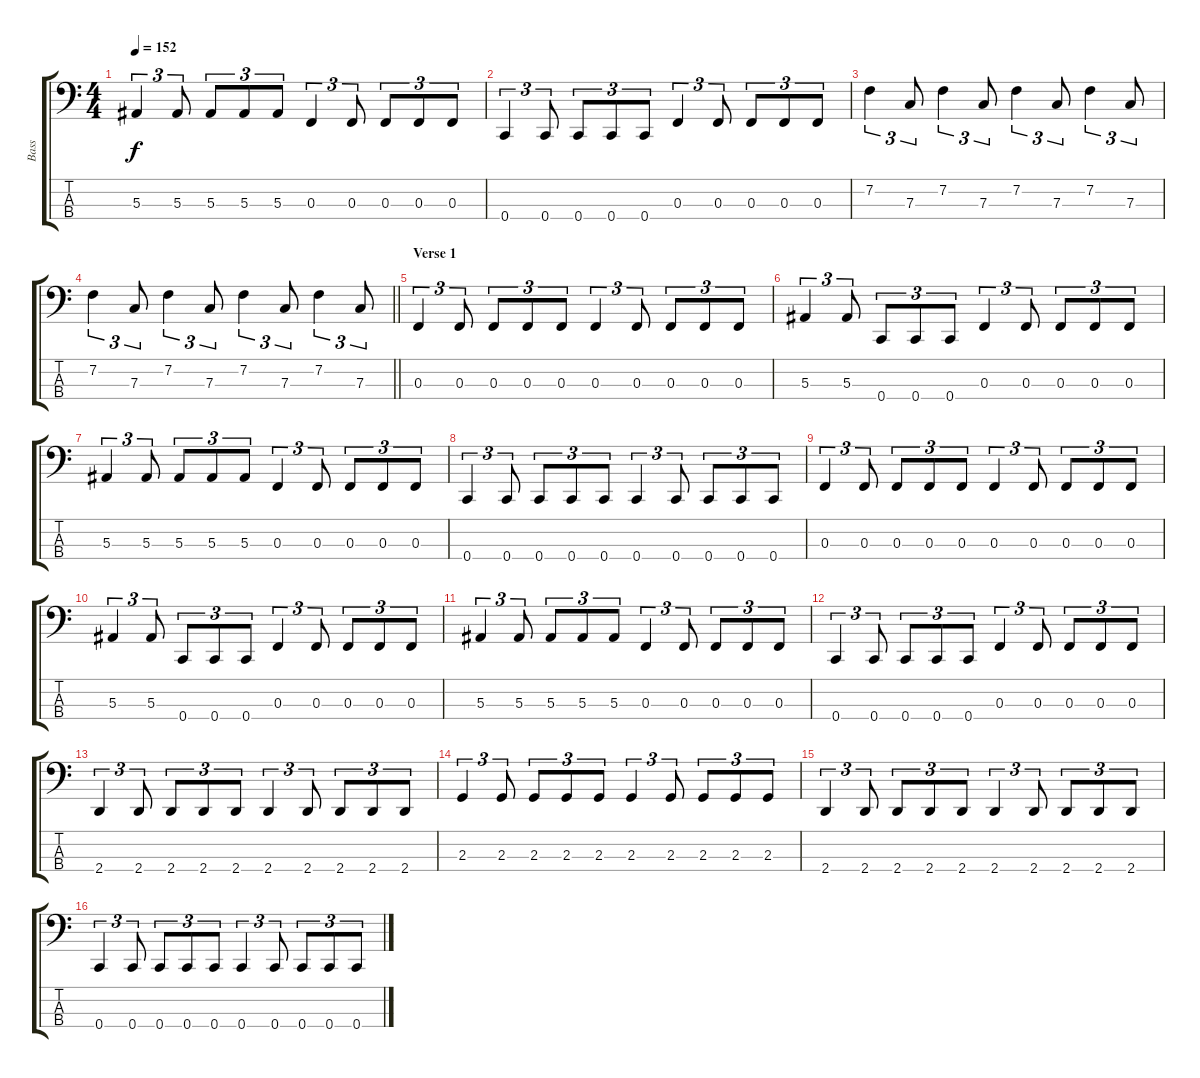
\track ("Bass" "Bass") {instrument electricbasspick}
\staff {score tabs}
\tuning (Eb2 Bb1 F1 C1) {hide}
\ts (4 4)
\tempo 152
\clef f4
\ks c
5.3.4{tu (3 2) dy f} 5.3.8{tu (3 2)} 5.3.8{tu (3 2)} 5.3.8{tu (3 2)} 5.3.8{tu (3 2)} 0.3.4{tu (3 2)} 0.3.8{tu (3 2)} 0.3.8{tu (3 2)} 0.3.8{tu (3 2)} 0.3.8{tu (3 2)} |
0.4.4{tu (3 2)} 0.4.8{tu (3 2)} 0.4.8{tu (3 2)} 0.4.8{tu (3 2)} 0.4.8{tu (3 2)} 0.3.4{tu (3 2)} 0.3.8{tu (3 2)} 0.3.8{tu (3 2)} 0.3.8{tu (3 2)} 0.3.8{tu (3 2)} |
7.2.4{tu (3 2)} 7.3.8{tu (3 2)} 7.2.4{tu (3 2)} 7.3.8{tu (3 2)} 7.2.4{tu (3 2)} 7.3.8{tu (3 2)} 7.2.4{tu (3 2)} 7.3.8{tu (3 2)} |
\barLineRight lightlight
7.2.4{tu (3 2)} 7.3.8{tu (3 2)} 7.2.4{tu (3 2)} 7.3.8{tu (3 2)} 7.2.4{tu (3 2)} 7.3.8{tu (3 2)} 7.2.4{tu (3 2)} 7.3.8{tu (3 2)} |
\section ("" "Verse 1")
0.3.4{tu (3 2)} 0.3.8{tu (3 2)} 0.3.8{tu (3 2)} 0.3.8{tu (3 2)} 0.3.8{tu (3 2)} 0.3.4{tu (3 2)} 0.3.8{tu (3 2)} 0.3.8{tu (3 2)} 0.3.8{tu (3 2)} 0.3.8{tu (3 2)} |
5.3.4{tu (3 2)} 5.3.8{tu (3 2)} 0.4.8{tu (3 2)} 0.4.8{tu (3 2)} 0.4.8{tu (3 2)} 0.3.4{tu (3 2)} 0.3.8{tu (3 2)} 0.3.8{tu (3 2)} 0.3.8{tu (3 2)} 0.3.8{tu (3 2)} |
5.3.4{tu (3 2)} 5.3.8{tu (3 2)} 5.3.8{tu (3 2)} 5.3.8{tu (3 2)} 5.3.8{tu (3 2)} 0.3.4{tu (3 2)} 0.3.8{tu (3 2)} 0.3.8{tu (3 2)} 0.3.8{tu (3 2)} 0.3.8{tu (3 2)} |
0.4.4{tu (3 2)} 0.4.8{tu (3 2)} 0.4.8{tu (3 2)} 0.4.8{tu (3 2)} 0.4.8{tu (3 2)} 0.4.4{tu (3 2)} 0.4.8{tu (3 2)} 0.4.8{tu (3 2)} 0.4.8{tu (3 2)} 0.4.8{tu (3 2)} |
0.3.4{tu (3 2)} 0.3.8{tu (3 2)} 0.3.8{tu (3 2)} 0.3.8{tu (3 2)} 0.3.8{tu (3 2)} 0.3.4{tu (3 2)} 0.3.8{tu (3 2)} 0.3.8{tu (3 2)} 0.3.8{tu (3 2)} 0.3.8{tu (3 2)} |
5.3.4{tu (3 2)} 5.3.8{tu (3 2)} 0.4.8{tu (3 2)} 0.4.8{tu (3 2)} 0.4.8{tu (3 2)} 0.3.4{tu (3 2)} 0.3.8{tu (3 2)} 0.3.8{tu (3 2)} 0.3.8{tu (3 2)} 0.3.8{tu (3 2)} |
5.3.4{tu (3 2)} 5.3.8{tu (3 2)} 5.3.8{tu (3 2)} 5.3.8{tu (3 2)} 5.3.8{tu (3 2)} 0.3.4{tu (3 2)} 0.3.8{tu (3 2)} 0.3.8{tu (3 2)} 0.3.8{tu (3 2)} 0.3.8{tu (3 2)} |
0.4.4{tu (3 2)} 0.4.8{tu (3 2)} 0.4.8{tu (3 2)} 0.4.8{tu (3 2)} 0.4.8{tu (3 2)} 0.3.4{tu (3 2)} 0.3.8{tu (3 2)} 0.3.8{tu (3 2)} 0.3.8{tu (3 2)} 0.3.8{tu (3 2)} |
2.4.4{tu (3 2)} 2.4.8{tu (3 2)} 2.4.8{tu (3 2)} 2.4.8{tu (3 2)} 2.4.8{tu (3 2)} 2.4.4{tu (3 2)} 2.4.8{tu (3 2)} 2.4.8{tu (3 2)} 2.4.8{tu (3 2)} 2.4.8{tu (3 2)} |
2.3.4{tu (3 2)} 2.3.8{tu (3 2)} 2.3.8{tu (3 2)} 2.3.8{tu (3 2)} 2.3.8{tu (3 2)} 2.3.4{tu (3 2)} 2.3.8{tu (3 2)} 2.3.8{tu (3 2)} 2.3.8{tu (3 2)} 2.3.8{tu (3 2)} |
2.4.4{tu (3 2)} 2.4.8{tu (3 2)} 2.4.8{tu (3 2)} 2.4.8{tu (3 2)} 2.4.8{tu (3 2)} 2.4.4{tu (3 2)} 2.4.8{tu (3 2)} 2.4.8{tu (3 2)} 2.4.8{tu (3 2)} 2.4.8{tu (3 2)} |
0.4.4{tu (3 2)} 0.4.8{tu (3 2)} 0.4.8{tu (3 2)} 0.4.8{tu (3 2)} 0.4.8{tu (3 2)} 0.4.4{tu (3 2)} 0.4.8{tu (3 2)} 0.4.8{tu (3 2)} 0.4.8{tu (3 2)} 0.4.8{tu (3 2)}
